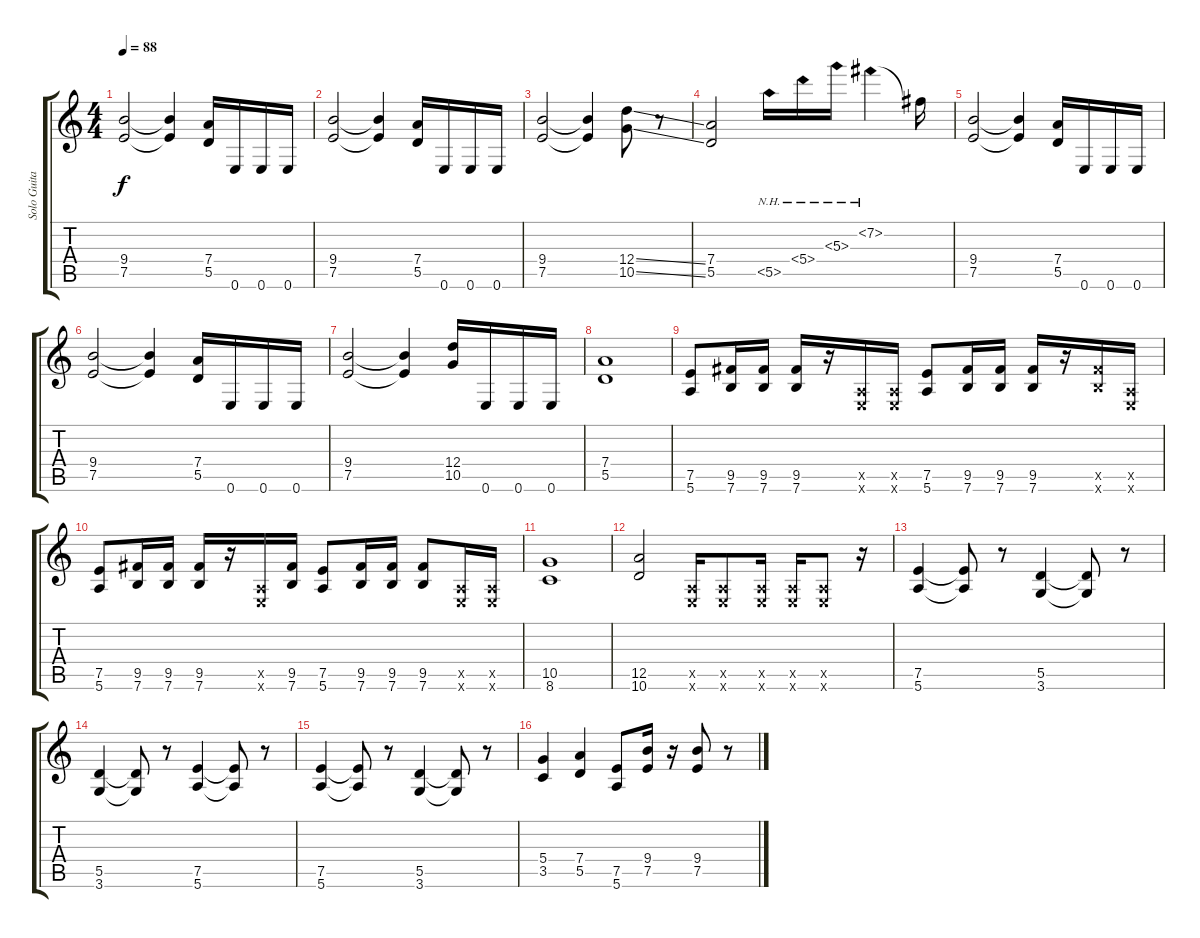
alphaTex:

\track ("Solo Guitar" "Solo Guita") {instrument overdrivenguitar}
\staff {score tabs}
\tuning (E4 B3 G3 D3 A2 E2) {hide}
\ts (4 4)
\tempo 88
\clef g2
\ks c
(9.4 7.5).2{dy f} (9.4{t} 7.5{t}).4 (7.4 5.5).16 0.6.16 0.6.16 0.6.16 |
(9.4 7.5).2 (9.4{t} 7.5{t}).4 (7.4 5.5).16 0.6.16 0.6.16 0.6.16 |
(9.4 7.5).2 (9.4{t} 7.5{t}).4 (12.4{ss} 10.5{ss}).8 r.8 |
(7.4 5.5).2 5.5{nh}.16 5.4{nh}.16 5.3{nh}.16 7.2{nh}.4 7.2{t}.16 |
(9.4 7.5).2 (9.4{t} 7.5{t}).4 (7.4 5.5).16 0.6.16 0.6.16 0.6.16 |
(9.4 7.5).2 (9.4{t} 7.5{t}).4 (7.4 5.5).16 0.6.16 0.6.16 0.6.16 |
(9.4 7.5).2 (9.4{t} 7.5{t}).4 (12.4 10.5).16 0.6.16 0.6.16 0.6.16 |
(7.4 5.5).1 |
(7.5 5.6).8 (9.5 7.6).16 (9.5 7.6).16 (9.5 7.6).16 r.16 (0.5{x} 0.6{x}).16 (0.5{x} 0.6{x}).16 (7.5 5.6).8 (9.5 7.6).16 (9.5 7.6).16 (9.5 7.6).16 r.16 (9.5{x} 7.6{x}).16 (0.5{x} 0.6{x}).16 |
(7.5 5.6).8 (9.5 7.6).16 (9.5 7.6).16 (9.5 7.6).16 r.16 (0.5{x} 0.6{x}).16 (9.5 7.6).16 (7.5 5.6).8 (9.5 7.6).16 (9.5 7.6).16 (9.5 7.6).8 (0.5{x} 0.6{x}).16 (0.5{x} 0.6{x}).16 |
(10.5 8.6).1 |
(12.5 10.6).2 (0.5{x} 0.6{x}).16 (0.5{x} 0.6{x}).8 (0.5{x} 0.6{x}).16 (0.5{x} 0.6{x}).16 (0.5{x} 0.6{x}).8 r.16 |
(7.5 5.6).4 (7.5{t} 5.6{t}).8 r.8 (5.5 3.6).4 (5.5{t} 3.6{t}).8 r.8 |
(5.5 3.6).4 (5.5{t} 3.6{t}).8 r.8 (7.5 5.6).4 (7.5{t} 5.6{t}).8 r.8 |
(7.5 5.6).4 (7.5{t} 5.6{t}).8 r.8 (5.5 3.6).4 (5.5{t} 3.6{t}).8 r.8 |
(5.4 3.5).4 (7.4 5.5).4 (7.5 5.6).8 (9.4 7.5).16 r.16 (9.4 7.5{ss}).8 r.8
